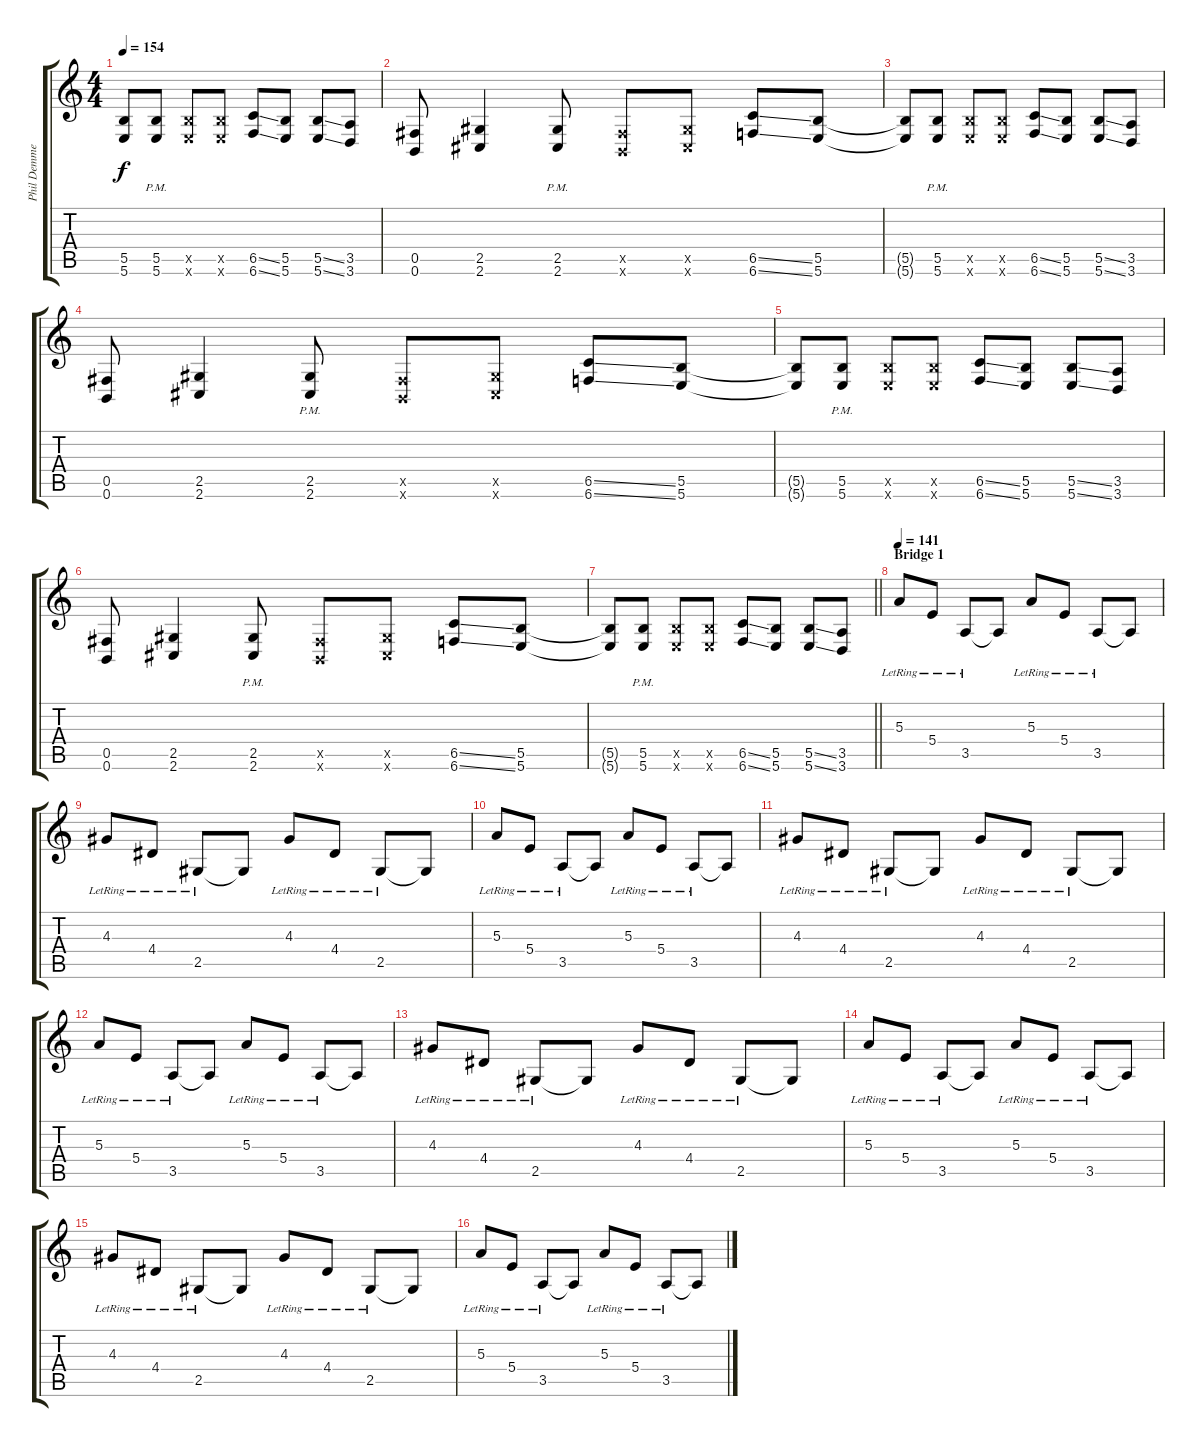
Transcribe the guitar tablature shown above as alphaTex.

\track ("Phil Demmel" "Phil Demme") {instrument distortionguitar}
\staff {score tabs}
\tuning (Db4 Ab3 E3 B2 Gb2 B1) {hide}
\ts (4 4)
\tempo 154
\clef g2
\ks c
(5.5{t} 5.6{t}).8{dy f} (5.5{pm} 5.6{pm}).8 (5.5{x} 5.6{x}).8 (5.5{x} 5.6{x}).8 (6.5{ss} 6.6{ss}).8 (5.5 5.6).8 (5.5{ss} 5.6{ss}).8 (3.5 3.6).8 |
(0.5 0.6).8 (2.5 2.6).4 (2.5{pm} 2.6{pm}).8 (0.5{x} 0.6{x}).8 (2.5{x} 2.6{x}).8 (6.5{ss} 6.6{ss}).8 (5.5 5.6).8 |
(5.5{t} 5.6{t}).8 (5.5{pm} 5.6{pm}).8 (5.5{x} 5.6{x}).8 (5.5{x} 5.6{x}).8 (6.5{ss} 6.6{ss}).8 (5.5 5.6).8 (5.5{ss} 5.6{ss}).8 (3.5 3.6).8 |
(0.5 0.6).8 (2.5 2.6).4 (2.5{pm} 2.6{pm}).8 (0.5{x} 0.6{x}).8 (2.5{x} 2.6{x}).8 (6.5{ss} 6.6{ss}).8 (5.5 5.6).8 |
(5.5{t} 5.6{t}).8 (5.5{pm} 5.6{pm}).8 (5.5{x} 5.6{x}).8 (5.5{x} 5.6{x}).8 (6.5{ss} 6.6{ss}).8 (5.5 5.6).8 (5.5{ss} 5.6{ss}).8 (3.5 3.6).8 |
(0.5 0.6).8 (2.5 2.6).4 (2.5{pm} 2.6{pm}).8 (0.5{x} 0.6{x}).8 (2.5{x} 2.6{x}).8 (6.5{ss} 6.6{ss}).8 (5.5 5.6).8 |
\barLineRight lightlight
(5.5{t} 5.6{t}).8 (5.5{pm} 5.6{pm}).8 (5.5{x} 5.6{x}).8 (5.5{x} 5.6{x}).8 (6.5{ss} 6.6{ss}).8 (5.5 5.6).8 (5.5{ss} 5.6{ss}).8 (3.5 3.6).8 |
\section ("" "Bridge 1")
\tempo 141
5.3{lr}.8{instrument electricguitarclean} 5.4{lr}.8 3.5{lr}.8 3.5{t}.8 5.3{lr}.8 5.4{lr}.8 3.5{lr}.8 3.5{t}.8 |
4.3{lr}.8 4.4{lr}.8 2.5{lr}.8 2.5{t}.8 4.3{lr}.8 4.4{lr}.8 2.5{lr}.8 2.5{t}.8 |
5.3{lr}.8 5.4{lr}.8 3.5{lr}.8 3.5{t}.8 5.3{lr}.8 5.4{lr}.8 3.5{lr}.8 3.5{t}.8 |
4.3{lr}.8 4.4{lr}.8 2.5{lr}.8 2.5{t}.8 4.3{lr}.8 4.4{lr}.8 2.5{lr}.8 2.5{t}.8 |
5.3{lr}.8 5.4{lr}.8 3.5{lr}.8 3.5{t}.8 5.3{lr}.8 5.4{lr}.8 3.5{lr}.8 3.5{t}.8 |
4.3{lr}.8 4.4{lr}.8 2.5{lr}.8 2.5{t}.8 4.3{lr}.8 4.4{lr}.8 2.5{lr}.8 2.5{t}.8 |
5.3{lr}.8 5.4{lr}.8 3.5{lr}.8 3.5{t}.8 5.3{lr}.8 5.4{lr}.8 3.5{lr}.8 3.5{t}.8 |
4.3{lr}.8 4.4{lr}.8 2.5{lr}.8 2.5{t}.8 4.3{lr}.8 4.4{lr}.8 2.5{lr}.8 2.5{t}.8 |
5.3{lr}.8 5.4{lr}.8 3.5{lr}.8 3.5{t}.8 5.3{lr}.8 5.4{lr}.8 3.5{lr}.8 3.5{t}.8
